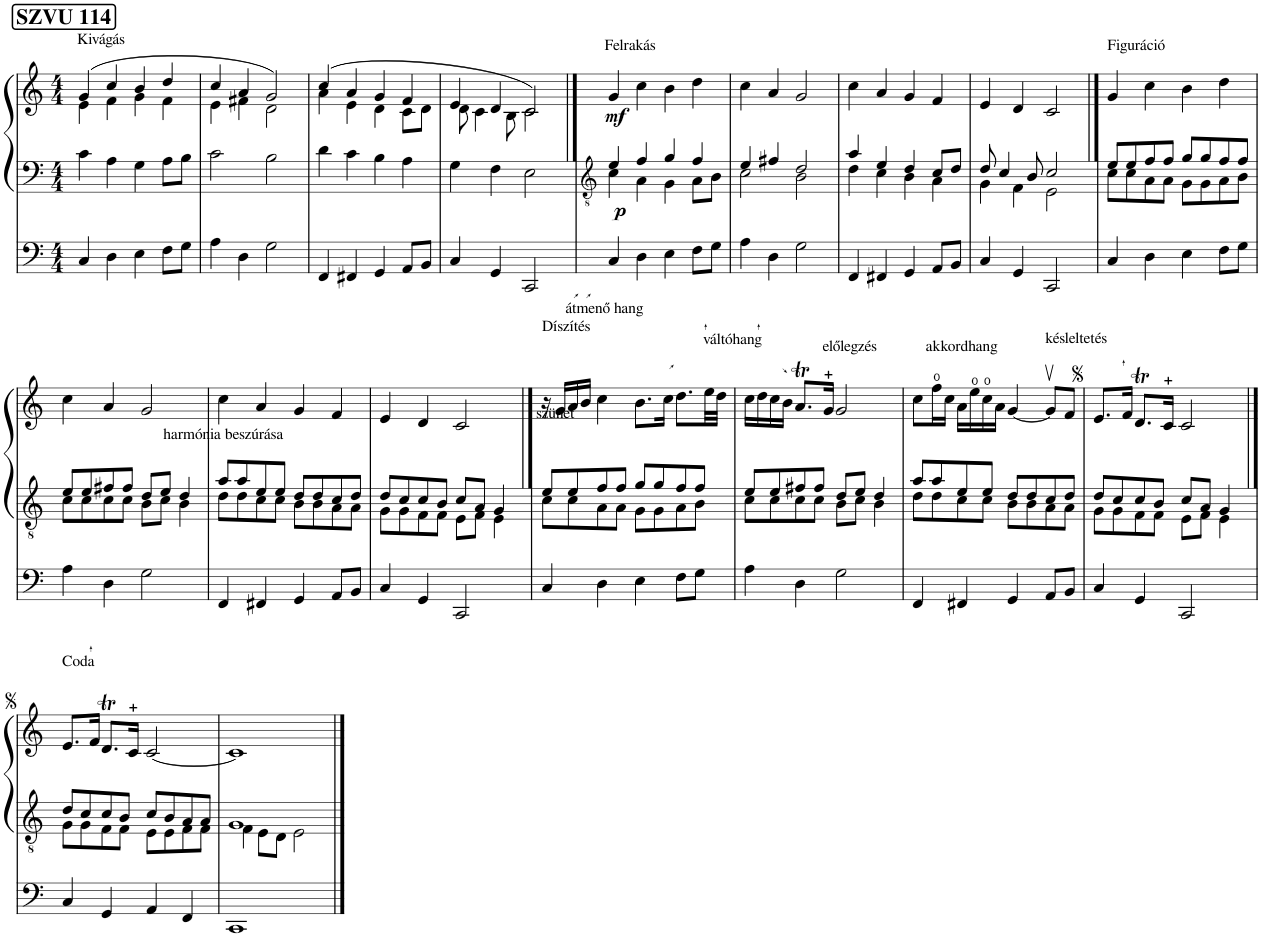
**kern	**kern	**kern	**dynam
*part1	*part1	*part1	*part1
*staff3	*staff2	*staff1	*staff1/2/3
*I"Orgona	*	*	*
*I'Org.	*	*	*
*clefF4	*clefF4	*clefG2	*
*k[]	*k[]	*k[]	*
*M4/4	*M4/4	*M4/4	*
!!LO:REH:place=s1:a:B:cj:fs=14:t=SZVU 114
=1	=1	=1	=1
*	*	*^	*
!	!	!LO:TX:a:t=Kivágás	!	!
4C/	4c\	(4g/	4e\	.
4D\	4A\	4cc/	4f\	.
4E\	4G\	4b/	4g\	.
8F\L	8A\L	4dd/	4f\	.
8G\J	8B\J	.	.	.
=2	=2	=2	=2	=2
4A\	2c\	4cc/	4e\	.
4D\	.	4a/	4f#X\	.
2G\	2B\	2g/)	2d\	.
=3	=3	=3	=3	=3
4FF/	4d\	(4cc/	4a\	.
4FF#X/	4c\	4a/	4e\	.
4GG/	4B\	4g/	4d\	.
8AA/L	4A\	4f/	8c\L	.
8BB/J	.	.	8d\J	.
=4	=4	=4	=4	=4
4C/	4G\	4e/	8d\	.
.	.	.	4c\	.
4GG/	4F\	4d/	.	.
.	.	.	8B\	.
2CC/	2E\	2c/)	2c\	.
*	*	*v	*v	*
==5	==5	==5	==5
*	*clefGv2	*	*
*	*^	*^	*
!	!	!	!LO:TX:a:t=Felrakás	!	!
!	!	!	!	!	!LO:DY:b=2
!	!	!	!	!	!LO:DY:n=1:b
*	*	*	*v	*v	*
4C/	4e/	4c\	4g/	p mf
4D\	4f/	4A\	4cc\	.
4E\	4g/	4G\	4b\	.
8F\L	4f/	8A\L	4dd\	.
8G\J	.	8B\J	.	.
=6	=6	=6	=6	=6
4A\	4e/	2c\	4cc\	.
4D\	4f#X/	.	4a/	.
2G\	2d/	2B\	2g/	.
=7	=7	=7	=7	=7
4FF/	4a/	4d\	4cc\	.
4FF#X/	4e/	4c\	4a/	.
4GG/	4d/	4B\	4g/	.
8AA/L	8c/L	4A\	4f/	.
8BB/J	8d/J	.	.	.
=8	=8	=8	=8	=8
4C/	8d/	4G\	4e/	.
.	4c/	.	.	.
4GG/	.	4F\	4d/	.
.	8B/	.	.	.
2CC/	2c/	2E\	2c/	.
==9	==9	==9	==9	==9
!	!	!	!LO:TX:a:t=Figuráció	!
4C/	8e/L	8c\L	4g/	.
.	8e/	8c\	.	.
4D\	8f/	8A\	4cc\	.
.	8f/J	8A\J	.	.
4E\	8g/L	8G\L	4b\	.
.	8g/	8G\	.	.
8F\L	8f/	8A\	4dd\	.
8G\J	8f/J	8B\J	.	.
!!LO:LB:g=z
=10	=10	=10	=10	=10
4A\	8e/L	8c\L	4cc\	.
.	8e/	8c\	.	.
4D\	8f#X/	8c\	4a/	.
.	8f#/J	8c\J	.	.
2G\	8d/L	8B\L	2g/	.
!	!LO:TX:a:t=harmónia beszúrása	!	!	!
.	8e/J	8c\J	.	.
.	4d/	4B\	.	.
=11	=11	=11	=11	=11
4FF/	8a/L	8d\L	4cc\	.
.	8a/	8d\	.	.
4FF#X/	8e/	8c\	4a/	.
.	8e/J	8c\J	.	.
4GG/	8d/L	8B\L	4g/	.
.	8d/	8B\	.	.
8AA/L	8c/	8A\	4f/	.
8BB/J	8d/J	8A\J	.	.
=12	=12	=12	=12	=12
4C/	8d/L	8G\L	4e/	.
.	8c/	8G\	.	.
4GG/	8c/	8F\	4d/	.
.	8B/J	8F\J	.	.
2CC/	8c/L	8E\L	2c/	.
.	8A/J	8F\J	.	.
.	4G/	4E\	.	.
==13	==13	==13	==13	==13
!	!	!	!LO:TX:a:t=Díszítés	!
!	!	!	!LO:TX:a:t=szünet	!
4C/	8e/L	8c\L	16r	.
.	.	.	16g/LL	.
!	!	!	!LO:TX:a:t=átmenő hang	!
.	8e/	8c\	16a/	.
.	.	.	16b/JJ	.
4D\	8f/	8A\	4cc\	.
.	8f/J	8A\J	.	.
4E\	8g/L	8G\L	8.b\L	.
.	8g/	8G\	.	.
.	.	.	16cc\Jk	.
8F\L	8f/	8A\	8.dd\L	.
8G\J	8f/J	8B\J	.	.
!	!	!	!LO:TX:a:t=váltóhang	!
.	.	.	32ee\LL	.
.	.	.	32dd\JJJ	.
=14	=14	=14	=14	=14
4A\	8e/L	8c\L	16cc\LL	.
.	.	.	16dd\	.
.	8e/	8c\	16cc\	.
.	.	.	16b\JJ	.
4D\	8f#X/	8c\	8.aT/L	.
.	8f#/J	8c\J	.	.
!	!	!	!LO:TX:a:t=előlegzés	!
.	.	.	16g/Jk	.
2G\	8d/L	8B\L	2g/	.
.	8e/J	8c\J	.	.
.	4d/	4B\	.	.
=15	=15	=15	=15	=15
4FF/	8a/L	8d\L	8cc\L	.
!	!	!	!LO:TX:a:t=akkordhang	!
.	8a/	8d\	16ff\L	.
.	.	.	16cc\JJ	.
4FF#X/	8e/	8c\	16a\LL	.
.	.	.	16ee\	.
.	8e/J	8c\J	16cc\	.
.	.	.	16a\JJ	.
4GG/	8d/L	8B\L	[4g/	.
.	8d/	8B\	.	.
!	!	!	!LO:TX:a:t=késleltetés	!
8AA/L	8c/	8A\	8g/L]	.
8BB/J	8d/J	8A\J	8f/J	.
=16	=16	=16	=16	=16
4C/	8d/L	8G\L	8.e/L	.
.	8c/	8G\	.	.
.	.	.	16f/Jk	.
4GG/	8c/	8F\	8.dT/L	.
.	8B/J	8F\J	.	.
.	.	.	16c/Jk	.
2CC/	8c/L	8E\L	2c/	.
.	8A/J	8F\J	.	.
.	4G/	4E\	.	.
!!LO:LB:g=z
==17	==17	==17	==17	==17
4C/	8d/L	8G\L	8.e/L	.
.	8c/	8G\	.	.
.	.	.	16f/Jk	.
4GG/	8c/	8F\	8.dT/L	.
.	8B/J	8F\J	.	.
.	.	.	16c/Jk	.
4AA/	8c/L	8E\L	[2c/	.
.	8B/	8E\	.	.
4FF/	8A/	8F\	.	.
.	8A/J	8F\J	.	.
=18	=18	=18	=18	=18
1CC	1G	4F\	1c]	.
.	.	8E\L	.	.
.	.	8D\J	.	.
.	.	2E\	.	.
*	*v	*v	*	*
==	==	==	==
*-	*-	*-	*-
